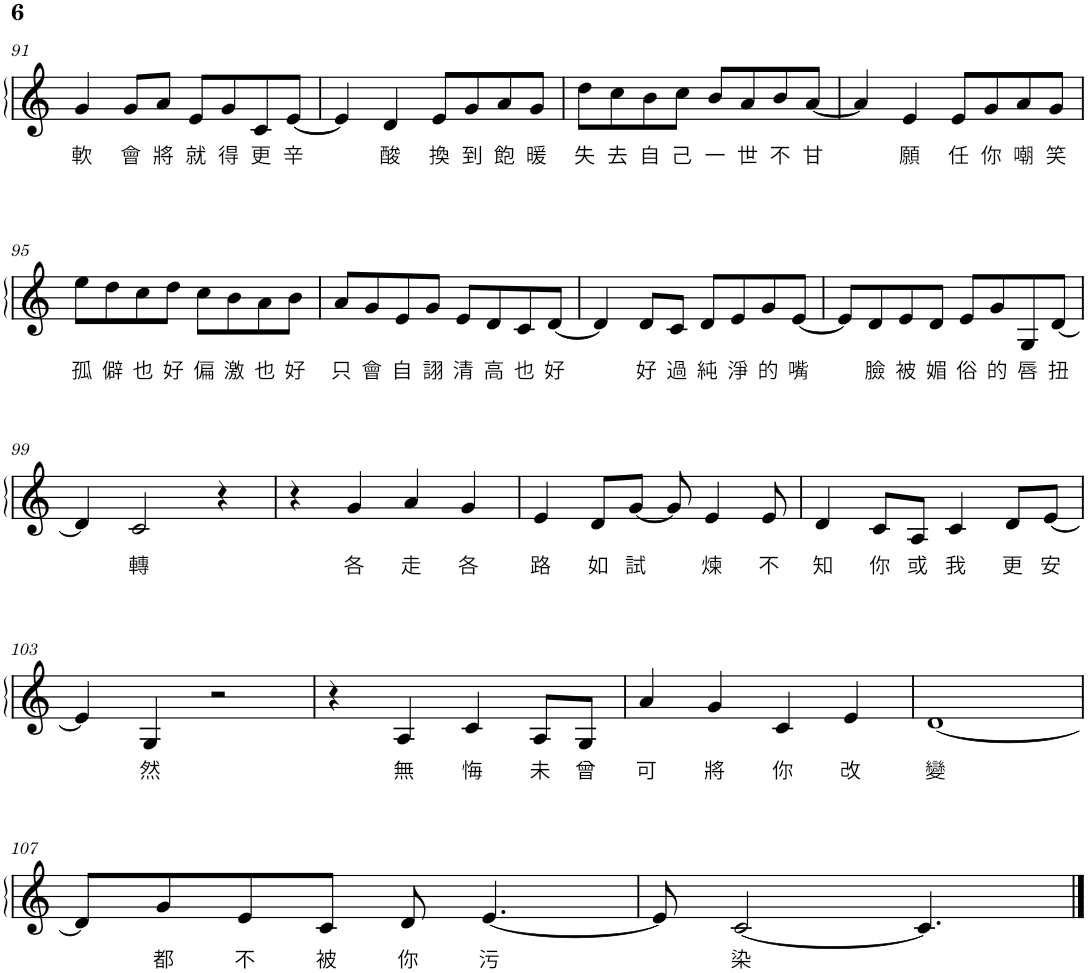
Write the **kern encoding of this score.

**kern	**text
*part1	*part1
*staff1	*staff1
*I"Piano	*
*I'Pno	*
!!LO:PB:g=z
*clefG2	*
*k[]	*
*M4/4	*
=91	=91
!	!LO:LY:b
4g/	軟
!	!LO:LY:b
8g/L	會
!	!LO:LY:b
8a/J	將
!	!LO:LY:b
8e/L	就
!	!LO:LY:b
8g/	得
!	!LO:LY:b
8c/	更
!	!LO:LY:b
[<8e/J	辛
=92	=92
4e/]	.
!	!LO:LY:b
4d/	酸
!	!LO:LY:b
8e/L	換
!	!LO:LY:b
8g/	到
!	!LO:LY:b
8a/	飽
!	!LO:LY:b
8g/J	暖
=93	=93
!	!LO:LY:b
8dd\L	失
!	!LO:LY:b
8cc\	去
!	!LO:LY:b
8b\	自
!	!LO:LY:b
8cc\J	己
!	!LO:LY:b
8b/L	一
!	!LO:LY:b
8a/	世
!	!LO:LY:b
8b/	不
!	!LO:LY:b
[<8a/J	甘
=94	=94
4a/]	.
!	!LO:LY:b
4e/	願
!	!LO:LY:b
8e/L	任
!	!LO:LY:b
8g/	你
!	!LO:LY:b
8a/	嘲
!	!LO:LY:b
8g/J	笑
!!LO:LB:g=z
=95	=95
!	!LO:LY:b
8ee\L	孤
!	!LO:LY:b
8dd\	僻
!	!LO:LY:b
8cc\	也
!	!LO:LY:b
8dd\J	好
!	!LO:LY:b
8cc\L	偏
!	!LO:LY:b
8b\	激
!	!LO:LY:b
8a\	也
!	!LO:LY:b
8b\J	好
=96	=96
!	!LO:LY:b
8a/L	只
!	!LO:LY:b
8g/	會
!	!LO:LY:b
8e/	自
!	!LO:LY:b
8g/J	詡
!	!LO:LY:b
8e/L	清
!	!LO:LY:b
8d/	高
!	!LO:LY:b
8c/	也
!	!LO:LY:b
[<8d/J	好
=97	=97
4d/]	.
!	!LO:LY:b
8d/L	好
!	!LO:LY:b
8c/J	過
!	!LO:LY:b
8d/L	純
!	!LO:LY:b
8e/	淨
!	!LO:LY:b
8g/	的
!	!LO:LY:b
[<8e/J	嘴
=98	=98
8e/L]	.
!	!LO:LY:b
8d/	臉
!	!LO:LY:b
8e/	被
!	!LO:LY:b
8d/J	媚
!	!LO:LY:b
8e/L	俗
!	!LO:LY:b
8g/	的
!	!LO:LY:b
8G/	唇
!	!LO:LY:b
[8d/J	扭
!!LO:LB:g=z
=99	=99
4d/]	.
!	!LO:LY:b
2c/	轉
4r	.
=100	=100
4r	.
!	!LO:LY:b
4g/	各
!	!LO:LY:b
4a/	走
!	!LO:LY:b
4g/	各
=101	=101
!	!LO:LY:b
4e/	路
!	!LO:LY:b
8d/L	如
!	!LO:LY:b
[<8g/J	試
8g/]	.
!	!LO:LY:b
4e/	煉
!	!LO:LY:b
8e/	不
=102	=102
!	!LO:LY:b
4d/	知
!	!LO:LY:b
8c/L	你
!	!LO:LY:b
8A/J	或
!	!LO:LY:b
4c/	我
!	!LO:LY:b
8d/L	更
!	!LO:LY:b
[8e/J	安
!!LO:LB:g=z
=103	=103
4e/]	.
!	!LO:LY:b
4G/	然
2r	.
=104	=104
4r	.
!	!LO:LY:b
4A/	無
!	!LO:LY:b
4c/	悔
!	!LO:LY:b
8A/L	未
!	!LO:LY:b
8G/J	曾
=105	=105
!	!LO:LY:b
4a/	可
!	!LO:LY:b
4g/	將
!	!LO:LY:b
4c/	你
!	!LO:LY:b
4e/	改
=106	=106
!	!LO:LY:b
[1d	變
!!LO:LB:g=z
=107	=107
8d/L]	.
!	!LO:LY:b
8g/	都
!	!LO:LY:b
8e/	不
!	!LO:LY:b
8c/J	被
!	!LO:LY:b
8d/	你
!	!LO:LY:b
[4.e/	污
=108	=108
8e/]	.
!	!LO:LY:b
[2c/	染
4.c/]	.
==	==
*-	*-
